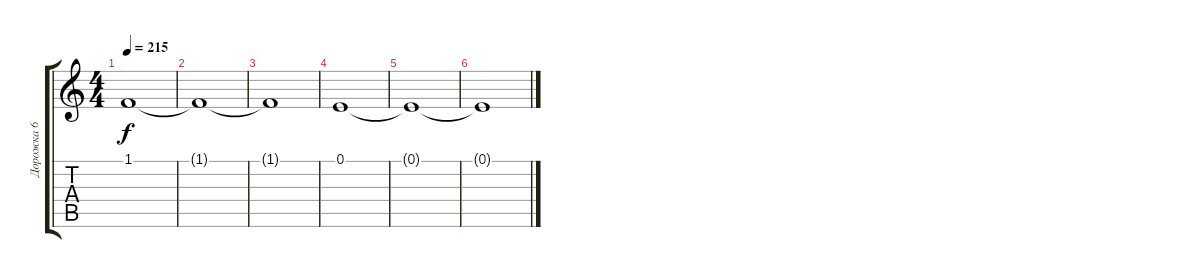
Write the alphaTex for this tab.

\track ("Дорожка 6" "Дорожка 6") {instrument choiraahs}
\staff {score tabs}
\tuning (E4 B3 G3 D3 A2 E2) {hide}
\ts (4 4)
\tempo 215
\clef g2
\ks c
1.1.1{dy f} |
1.1{t}.1 |
1.1{t}.1 |
0.1.1 |
0.1{t}.1 |
0.1{t}.1
